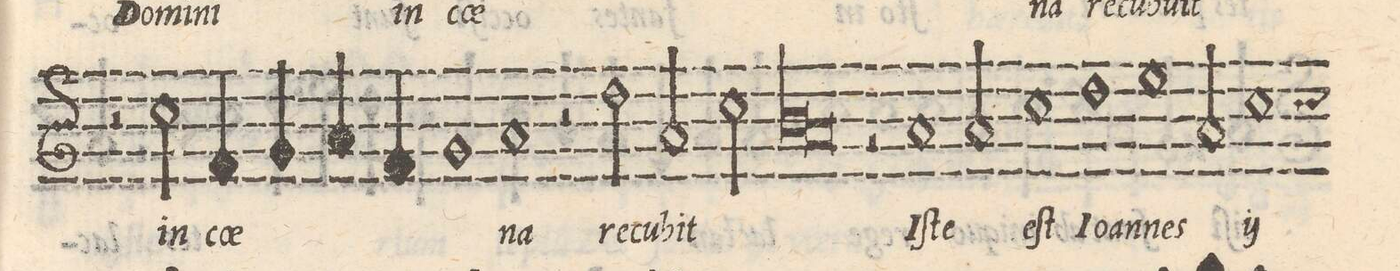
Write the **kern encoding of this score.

**kern	**text
*I"CANTVS	*
*clefG2	*
*k[]	*
*met(C|)	*
*M2/1	*
2r	.
2ccny\	in
=14-	=14-
4f/	cœ-
4g/	.
4a/	.
4f/	.
1g	.
=15-	=15-
1a	-na
2r	.
2dd\	re-
=16-	=16-
2a/	-cu-
2ccny\	-bu-
*lig	*
1b	-it
=17-	=17-
1a	.
*Xlig	*
2r	.
1a/	Iſ-
=18-	=18-
2a/	-te
1ccny	eſt
=19-	=19-
1dd	Io-
1ryy	.
=20-	=20-
1ee	-an-
2a/	-nes
*custos:cc	*
*	*ij
1ccny\	Is-
*-	*-
